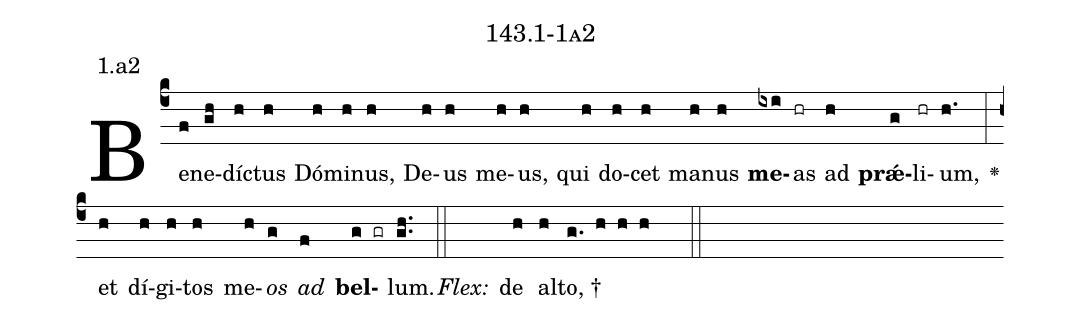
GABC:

name: 143.1-1a2;
annotation: 1.a2;
%%
(c4)Be(f)ne(gh)díc(h)tus(h) Dó(h)mi(h)nus,(h) De(h)us(h) me(h)us,(h) qui(h) do(h)cet(h) ma(h)nus(h) <b>me</b>(ixi)as(hr) ad(h) <b>prǽ</b>(g)li(hr)um,(h.) <v>\greheightstar</v>(:) et(h) dí(h)gi(h)tos(h) me(h)<i>os</i>(g) <i>ad</i>(f) <b>bel</b>(g gr)lum.(gh..) (::)
<i>Flex:</i>()  de(h) al(h)to, †(g. h h h  ::)

%E(h) u(h) o(g) u(f) a(g) e.(gh..) (::)
